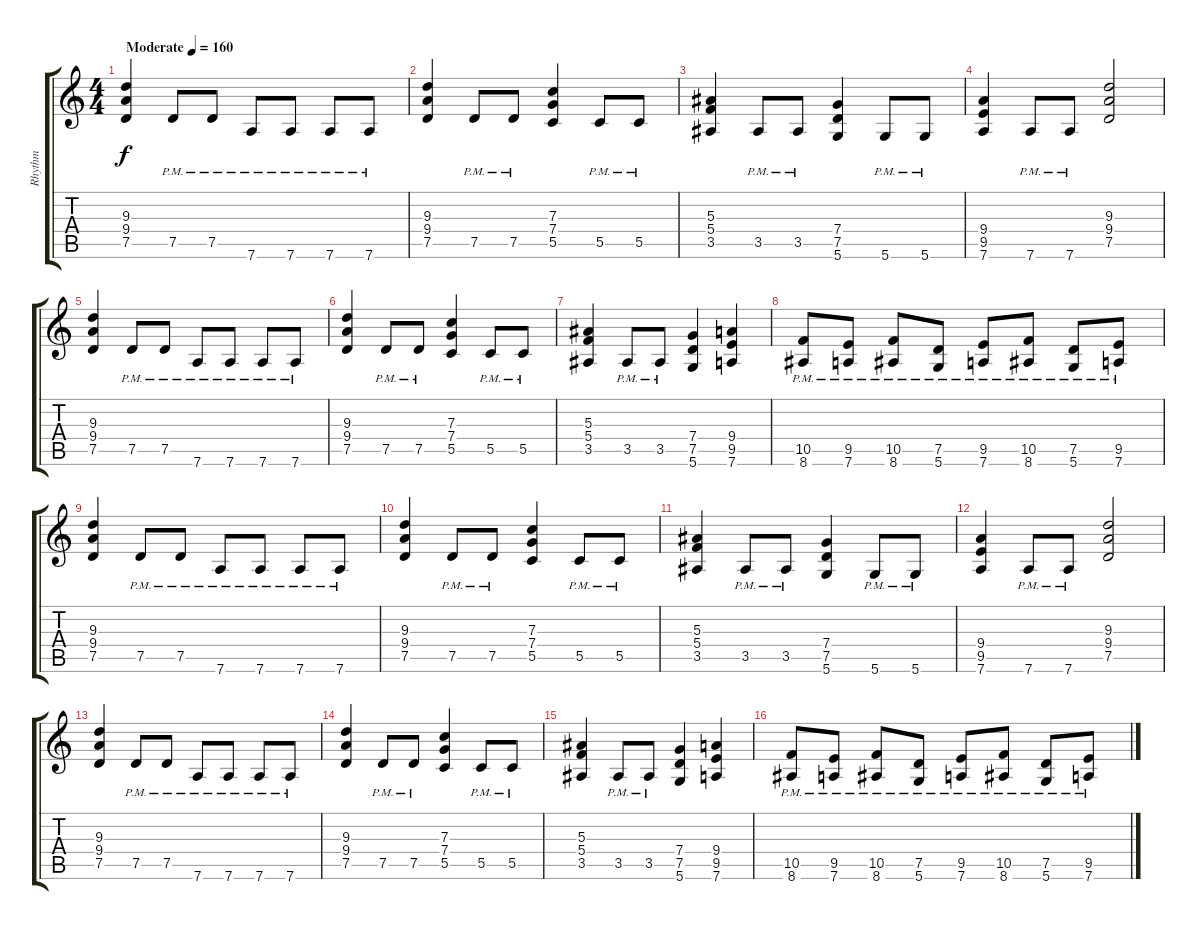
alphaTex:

\track ("Rhythm" "Rhythm") {instrument distortionguitar}
\staff {score tabs}
\tuning (D4 A3 F3 C3 G2 D2) {hide}
\ts (4 4)
\tempo (160 "Moderate")
\clef g2
\ks c
(9.3 9.4 7.5).4{dy f instrument distortionguitar} 7.5{pm}.8 7.5{pm}.8 7.6{pm}.8 7.6{pm}.8 7.6{pm}.8 7.6{pm}.8 |
(9.3 9.4 7.5).4 7.5{pm}.8 7.5{pm}.8 (7.3 7.4 5.5).4 5.5{pm}.8 5.5{pm}.8 |
(5.3 5.4 3.5).4 3.5{pm}.8 3.5{pm}.8 (7.4 7.5 5.6).4 5.6{pm}.8 5.6{pm}.8 |
(9.4 9.5 7.6).4 7.6{pm}.8 7.6{pm}.8 (9.3 9.4 7.5).2 |
(9.3 9.4 7.5).4 7.5{pm}.8 7.5{pm}.8 7.6{pm}.8 7.6{pm}.8 7.6{pm}.8 7.6{pm}.8 |
(9.3 9.4 7.5).4 7.5{pm}.8 7.5{pm}.8 (7.3 7.4 5.5).4 5.5{pm}.8 5.5{pm}.8 |
(5.3 5.4 3.5).4 3.5{pm}.8 3.5{pm}.8 (7.4 7.5 5.6).4 (9.4 9.5 7.6).4 |
(10.5{pm} 8.6{pm}).8 (9.5{pm} 7.6{pm}).8 (10.5{pm} 8.6{pm}).8 (7.5{pm} 5.6{pm}).8 (9.5{pm} 7.6{pm}).8 (10.5{pm} 8.6{pm}).8 (7.5{pm} 5.6{pm}).8 (9.5{pm} 7.6{pm}).8 |
(9.3 9.4 7.5).4 7.5{pm}.8 7.5{pm}.8 7.6{pm}.8 7.6{pm}.8 7.6{pm}.8 7.6{pm}.8 |
(9.3 9.4 7.5).4 7.5{pm}.8 7.5{pm}.8 (7.3 7.4 5.5).4 5.5{pm}.8 5.5{pm}.8 |
(5.3 5.4 3.5).4 3.5{pm}.8 3.5{pm}.8 (7.4 7.5 5.6).4 5.6{pm}.8 5.6{pm}.8 |
(9.4 9.5 7.6).4 7.6{pm}.8 7.6{pm}.8 (9.3 9.4 7.5).2 |
(9.3 9.4 7.5).4 7.5{pm}.8 7.5{pm}.8 7.6{pm}.8 7.6{pm}.8 7.6{pm}.8 7.6{pm}.8 |
(9.3 9.4 7.5).4 7.5{pm}.8 7.5{pm}.8 (7.3 7.4 5.5).4 5.5{pm}.8 5.5{pm}.8 |
(5.3 5.4 3.5).4 3.5{pm}.8 3.5{pm}.8 (7.4 7.5 5.6).4 (9.4 9.5 7.6).4 |
(10.5{pm} 8.6{pm}).8 (9.5{pm} 7.6{pm}).8 (10.5{pm} 8.6{pm}).8 (7.5{pm} 5.6{pm}).8 (9.5{pm} 7.6{pm}).8 (10.5{pm} 8.6{pm}).8 (7.5{pm} 5.6{pm}).8 (9.5{pm} 7.6{pm}).8
